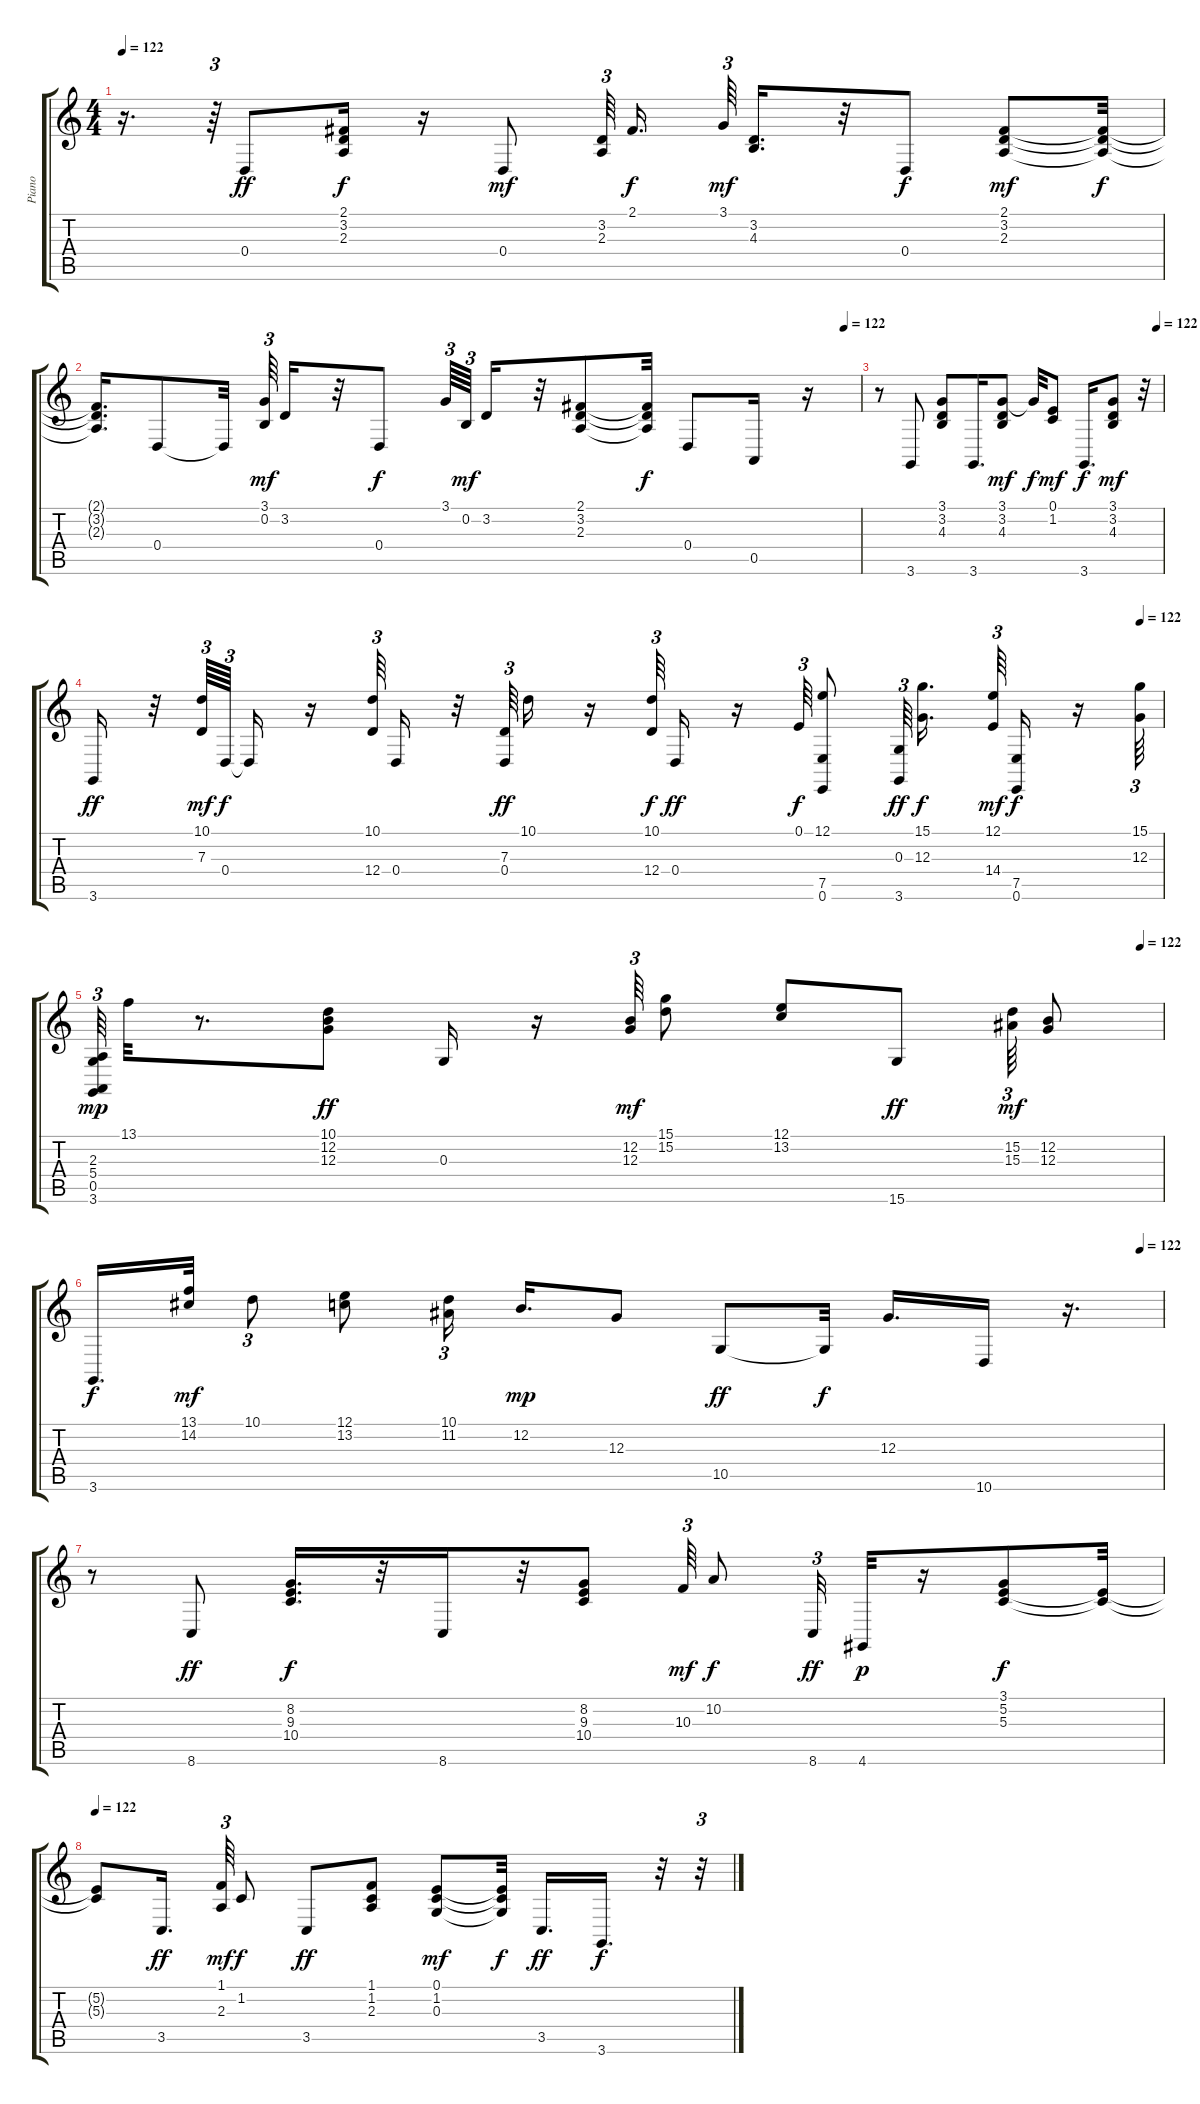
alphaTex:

\track ("Piano" "Piano") {instrument acousticgrandpiano}
\staff {score tabs}
\tuning (E4 B3 G3 D3 A2 E2) {hide}
\ts (4 4)
\tempo 122
\clef g2
\ks c
r.16{d dy mf} r.64{tu (3 2)} 0.4.8{dy ff} (2.1 3.2 2.3).16{dy f} r.16 0.4.8{dy mf} (3.2 2.3).64{tu (3 2)} 2.1.16{d dy f} 3.1.64{tu (3 2) dy mf} (3.2 4.3).16{d} r.32 0.4.8{dy f} (2.1 3.2 2.3).8{dy mf} (2.1{t} 3.2{t} 2.3{t}).32{dy f} |
\tempo (122 0.9791666666666666)
(2.1{t} 3.2{t} 2.3{t}).16{d} 0.4.8 0.4{t}.32 (3.1 0.2).64{tu (3 2) dy mf} 3.2.16 r.32 0.4.8{dy f} 3.1.64{tu (3 2)} 0.2.64{tu (3 2) dy mf} 3.2.16 r.32 (2.1 3.2 2.3).8 (2.1{t} 3.2{t} 2.3{t}).32{dy f} 0.4.8 0.5.16 r.16 |
\tempo (122 0.9791666666666666)
r.8 3.6.8 (3.1 3.2 4.3).8 3.6.16{d} (3.1 3.2 4.3).8{dy mf} 3.1{t}.32{dy f} (0.1 1.2).8{dy mf} 3.6.16{d dy f} (3.1 3.2 4.3).8{dy mf} r.32 |
\tempo (122 0.9791666666666666)
3.6.16{dy ff} r.32 (10.1 7.3).64{tu (3 2) dy mf} 0.4.64{tu (3 2) dy f} 0.4{t}.16 r.16 (10.1 12.4).64{tu (3 2)} 0.4.16 r.32 (7.3 0.4).64{tu (3 2) dy ff} 10.1.16 r.16 (10.1 12.4).64{tu (3 2) dy f} 0.4.16{dy ff} r.16 0.1.64{tu (3 2) dy f} (12.1 7.5 0.6).8 (0.3 3.6).64{tu (3 2) dy ff} (15.1 12.3).16{d dy f} (12.1 14.4).64{tu (3 2) dy mf} (7.5 0.6).16{dy f} r.16 (15.1 12.3).64{tu (3 2)} |
\tempo (122 0.9791666666666666)
(2.3 5.4 0.5 3.6).64{tu (3 2) dy mp} 13.1.32 r.8{d} (10.1 12.2 12.3).8{dy ff} 0.3.16 r.16 (12.2 12.3).64{tu (3 2) dy mf} (15.1 15.2).8 (12.1 13.2).8 15.6.8{dy ff} (15.2 15.3).64{tu (3 2) dy mf} (12.2 12.3).8 |
\tempo (122 0.9791666666666666)
3.6.16{d dy f} (13.1 14.2).32{dy mf} 10.1.8{tu (3 2)} (12.1 13.2).8 (10.1 11.2).16{tu (3 2)} 12.2.16{d dy mp} 12.3.8 10.5.8{dy ff} 10.5{t}.32{dy f} 12.3.16{d} 10.6.16 r.16{d} |
r.8 8.6.8{dy ff} (8.2 9.3 10.4).16{d dy f} r.32 8.6.16 r.32 (8.2 9.3 10.4).8 10.3.64{tu (3 2) dy mf} 10.2.8{dy f} 8.6.32{tu (3 2) dy ff} 4.6.32{dy p} r.16 (3.1 5.2 5.3).8{dy f} (5.2{t} 5.3{t}).32 |
\tempo 122
(5.2{t} 5.3{t}).8 3.5.16{d dy ff} (1.1 2.3).64{tu (3 2) dy mf} 1.2.8{dy f} 3.5.8{dy ff} (1.1 1.2 2.3).8 (0.1 1.2 0.3).8{dy mf} (0.1{t} 1.2{t} 0.3{t}).32{dy f} 3.5.16{d dy ff} 3.6.16{d dy f} r.32 r.32{tu (3 2)}
